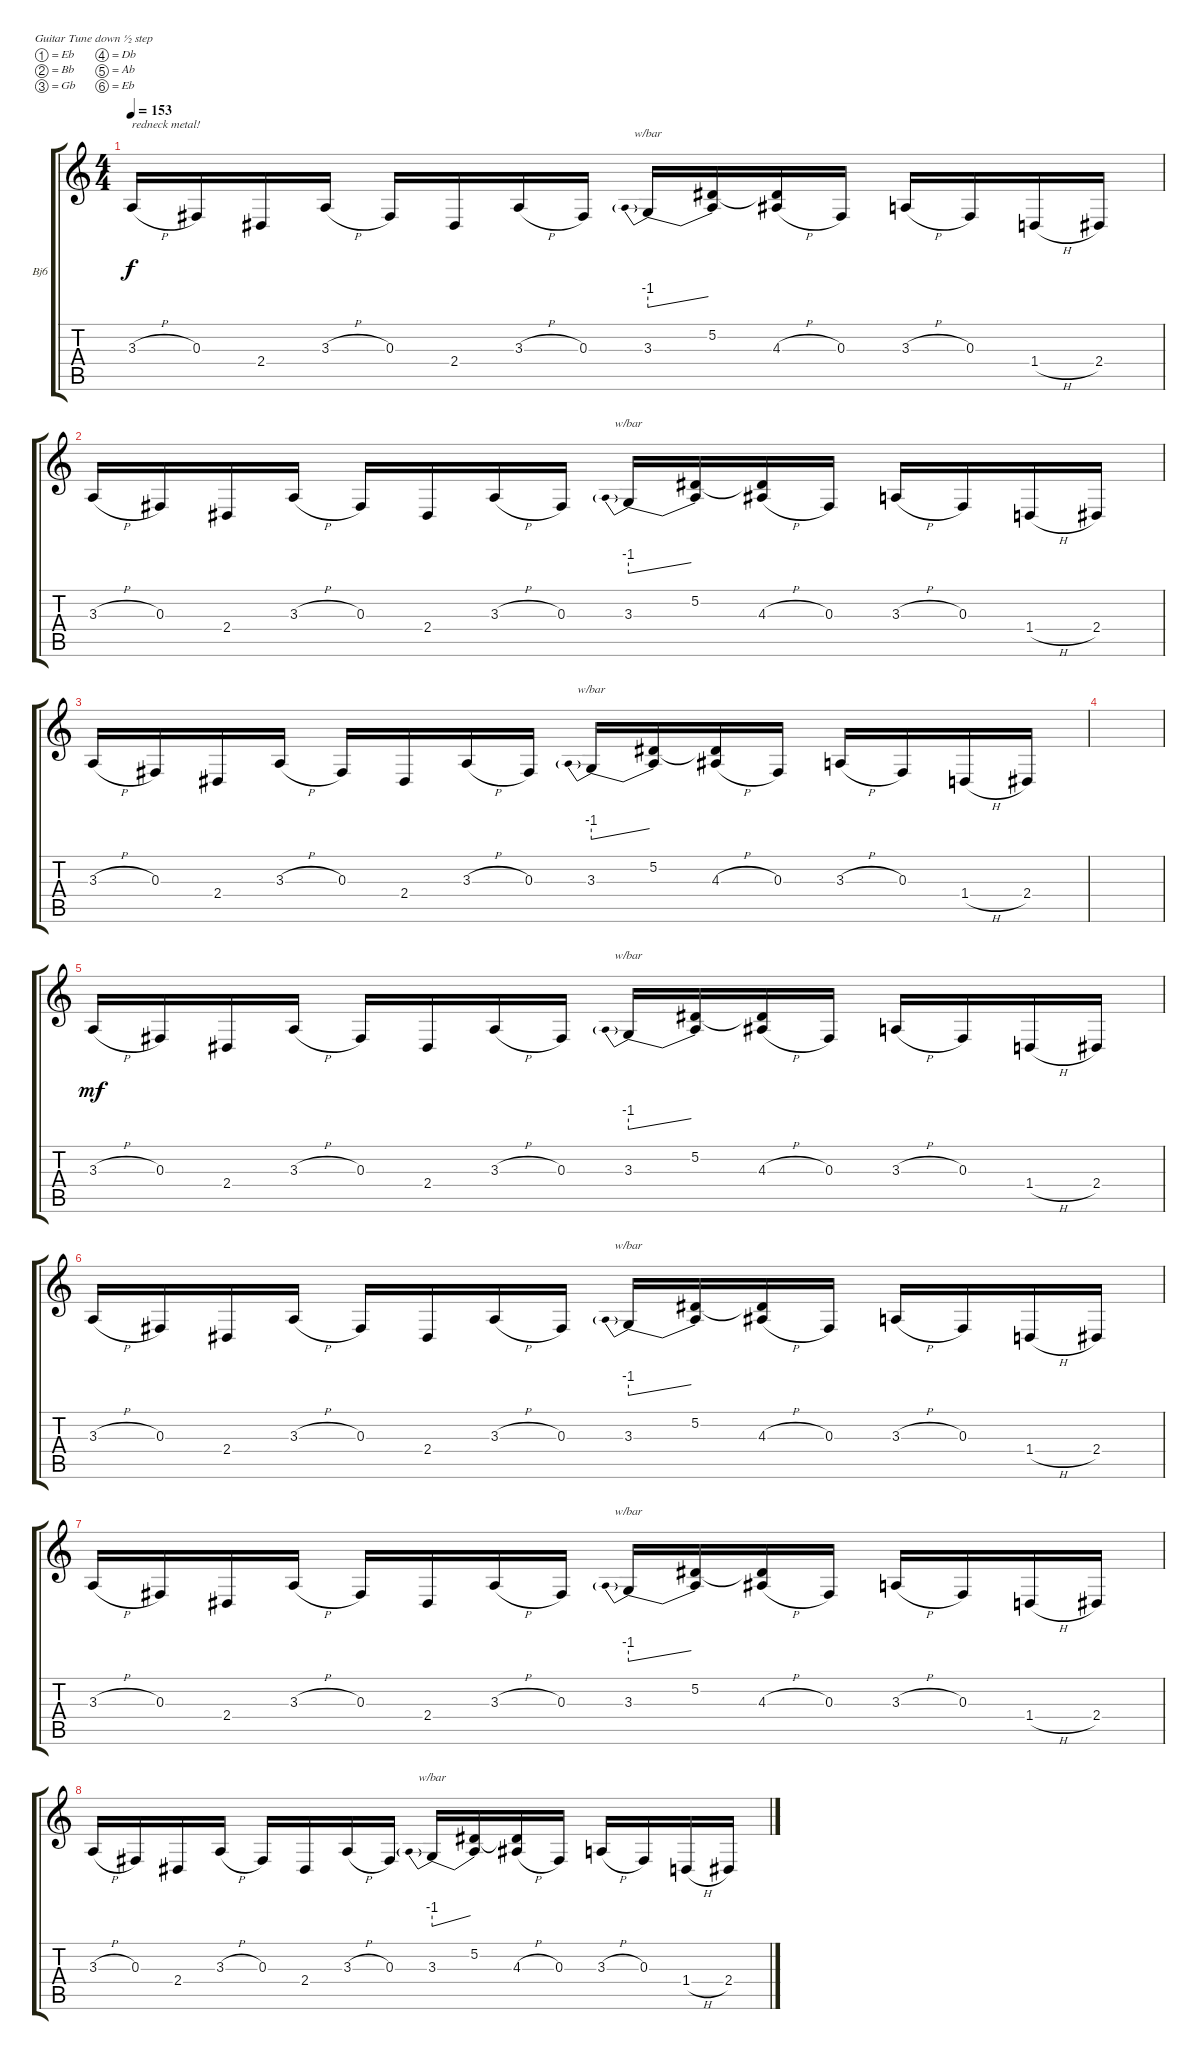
\bracketExtendMode groupsimilarinstruments
\firstSystemTrackNameOrientation horizontal
\otherSystemsTrackNameOrientation horizontal
\track ("Soul-Crushing Banjo" "Bj6") {instrument banjo}
\staff {score tabs}
\tuning (Eb4 Bb3 Gb3 Db3 Ab2 Eb2)
\ts (4 4)
\tempo 153
\clef g2
\scale
0.395904
\ks c
3.3{h}.16{txt "redneck metal!" dy f} 0.3.16 2.4.16 3.3{h}.16 0.3.16 2.4.16 3.3{h}.16 0.3.16 3.3.16{tbe (predivedive default 0 -4 30 0)} (5.2 3.3{t}).16 (4.3{h} 5.2{t}).16 0.3.16 3.3{h}.16 0.3.16 1.4{h}.16 2.4.16 |
\scale
0.208191 3.3{h}.16 0.3.16 2.4.16 3.3{h}.16 0.3.16 2.4.16 3.3{h}.16 0.3.16 3.3.16{tbe (predivedive default 0 -4 30 0)} (5.2 3.3{t}).16 (4.3{h} 5.2{t}).16 0.3.16 3.3{h}.16 0.3.16 1.4{h}.16 2.4.16 |
\scale
0.333333 3.3{h}.16 0.3.16 2.4.16 3.3{h}.16 0.3.16 2.4.16 3.3{h}.16 0.3.16 3.3.16{tbe (predivedive default 0 -4 30 0)} (5.2 3.3{t}).16 (4.3{h} 5.2{t}).16 0.3.16 3.3{h}.16 0.3.16 1.4{h}.16 2.4.16 |
\scale
0.333333 |
\scale
0.333333 3.3{h}.16{dy mf} 0.3.16 2.4.16 3.3{h}.16 0.3.16 2.4.16 3.3{h}.16 0.3.16 3.3.16{tbe (predivedive default 0 -4 30 0)} (5.2 3.3{t}).16 (4.3{h} 5.2{t}).16 0.3.16 3.3{h}.16 0.3.16 1.4{h}.16 2.4.16 |
\scale
0.333333 3.3{h}.16 0.3.16 2.4.16 3.3{h}.16 0.3.16 2.4.16 3.3{h}.16 0.3.16 3.3.16{tbe (predivedive default 0 -4 30 0)} (5.2 3.3{t}).16 (4.3{h} 5.2{t}).16 0.3.16 3.3{h}.16 0.3.16 1.4{h}.16 2.4.16 |
\scale
0.333333 3.3{h}.16 0.3.16 2.4.16 3.3{h}.16 0.3.16 2.4.16 3.3{h}.16 0.3.16 3.3.16{tbe (predivedive default 0 -4 30 0)} (5.2 3.3{t}).16 (4.3{h} 5.2{t}).16 0.3.16 3.3{h}.16 0.3.16 1.4{h}.16 2.4.16 |
\scale
0.333333 3.3{h}.16 0.3.16 2.4.16 3.3{h}.16 0.3.16 2.4.16 3.3{h}.16 0.3.16 3.3.16{tbe (predivedive default 0 -4 30 0)} (5.2 3.3{t}).16 (4.3{h} 5.2{t}).16 0.3.16 3.3{h}.16 0.3.16 1.4{h}.16 2.4.16
